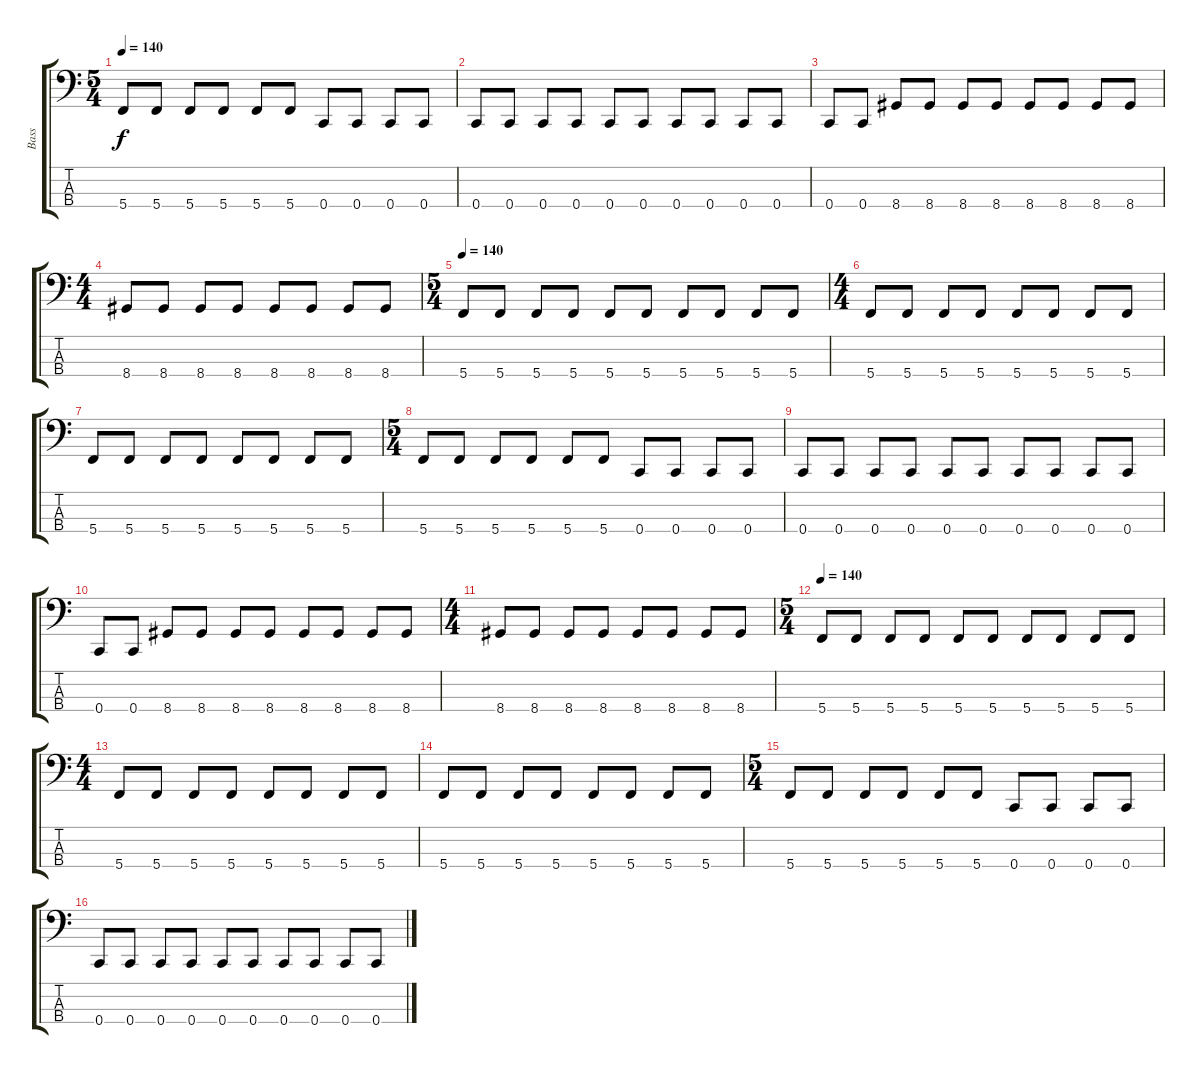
\track ("Bass" "Bass") {instrument electricbassfinger}
\staff {score tabs}
\tuning (F2 C2 G1 C1) {hide}
\ts (5 4)
\tempo 140
\clef f4
\ks c
5.4.8{dy f} 5.4.8 5.4.8 5.4.8 5.4.8 5.4.8 0.4.8 0.4.8 0.4.8 0.4.8 |
0.4.8 0.4.8 0.4.8 0.4.8 0.4.8 0.4.8 0.4.8 0.4.8 0.4.8 0.4.8 |
0.4.8 0.4.8 8.4.8 8.4.8 8.4.8 8.4.8 8.4.8 8.4.8 8.4.8 8.4.8 |
\ts (4 4)
8.4.8 8.4.8 8.4.8 8.4.8 8.4.8 8.4.8 8.4.8 8.4.8 |
\ts (5 4)
\tempo 140
5.4.8 5.4.8 5.4.8 5.4.8 5.4.8 5.4.8 5.4.8 5.4.8 5.4.8 5.4.8 |
\ts (4 4)
5.4.8 5.4.8 5.4.8 5.4.8 5.4.8 5.4.8 5.4.8 5.4.8 |
5.4.8 5.4.8 5.4.8 5.4.8 5.4.8 5.4.8 5.4.8 5.4.8 |
\ts (5 4)
5.4.8 5.4.8 5.4.8 5.4.8 5.4.8 5.4.8 0.4.8 0.4.8 0.4.8 0.4.8 |
0.4.8 0.4.8 0.4.8 0.4.8 0.4.8 0.4.8 0.4.8 0.4.8 0.4.8 0.4.8 |
0.4.8 0.4.8 8.4.8 8.4.8 8.4.8 8.4.8 8.4.8 8.4.8 8.4.8 8.4.8 |
\ts (4 4)
8.4.8 8.4.8 8.4.8 8.4.8 8.4.8 8.4.8 8.4.8 8.4.8 |
\ts (5 4)
\tempo 140
5.4.8 5.4.8 5.4.8 5.4.8 5.4.8 5.4.8 5.4.8 5.4.8 5.4.8 5.4.8 |
\ts (4 4)
5.4.8 5.4.8 5.4.8 5.4.8 5.4.8 5.4.8 5.4.8 5.4.8 |
5.4.8 5.4.8 5.4.8 5.4.8 5.4.8 5.4.8 5.4.8 5.4.8 |
\ts (5 4)
5.4.8 5.4.8 5.4.8 5.4.8 5.4.8 5.4.8 0.4.8 0.4.8 0.4.8 0.4.8 |
0.4.8 0.4.8 0.4.8 0.4.8 0.4.8 0.4.8 0.4.8 0.4.8 0.4.8 0.4.8
